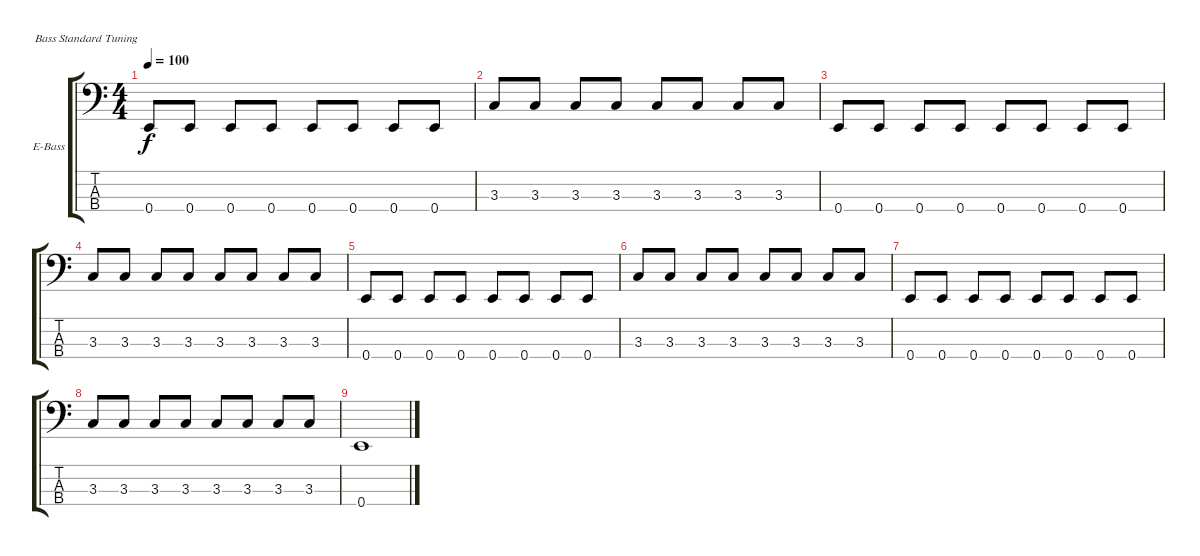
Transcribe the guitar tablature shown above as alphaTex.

\defaultSystemsLayout 4
\bracketExtendMode groupsimilarinstruments
\firstSystemTrackNameOrientation horizontal
\otherSystemsTrackNameOrientation horizontal
\track ("Electric Bass" "E-Bass") {instrument electricbassfinger}
\staff {score tabs}
\tuning (G2 D2 A1 E1)
\ts (4 4)
\tempo 100
\clef f4
\ks c
0.4.8{dy f} 0.4.8 0.4.8 0.4.8 0.4.8 0.4.8 0.4.8 0.4.8 |
3.3.8 3.3.8 3.3.8 3.3.8 3.3.8 3.3.8 3.3.8 3.3.8 |
0.4.8 0.4.8 0.4.8 0.4.8 0.4.8 0.4.8 0.4.8 0.4.8 |
3.3.8 3.3.8 3.3.8 3.3.8 3.3.8 3.3.8 3.3.8 3.3.8 |
0.4.8 0.4.8 0.4.8 0.4.8 0.4.8 0.4.8 0.4.8 0.4.8 |
3.3.8 3.3.8 3.3.8 3.3.8 3.3.8 3.3.8 3.3.8 3.3.8 |
0.4.8 0.4.8 0.4.8 0.4.8 0.4.8 0.4.8 0.4.8 0.4.8 |
3.3.8 3.3.8 3.3.8 3.3.8 3.3.8 3.3.8 3.3.8 3.3.8 |
0.4.1
